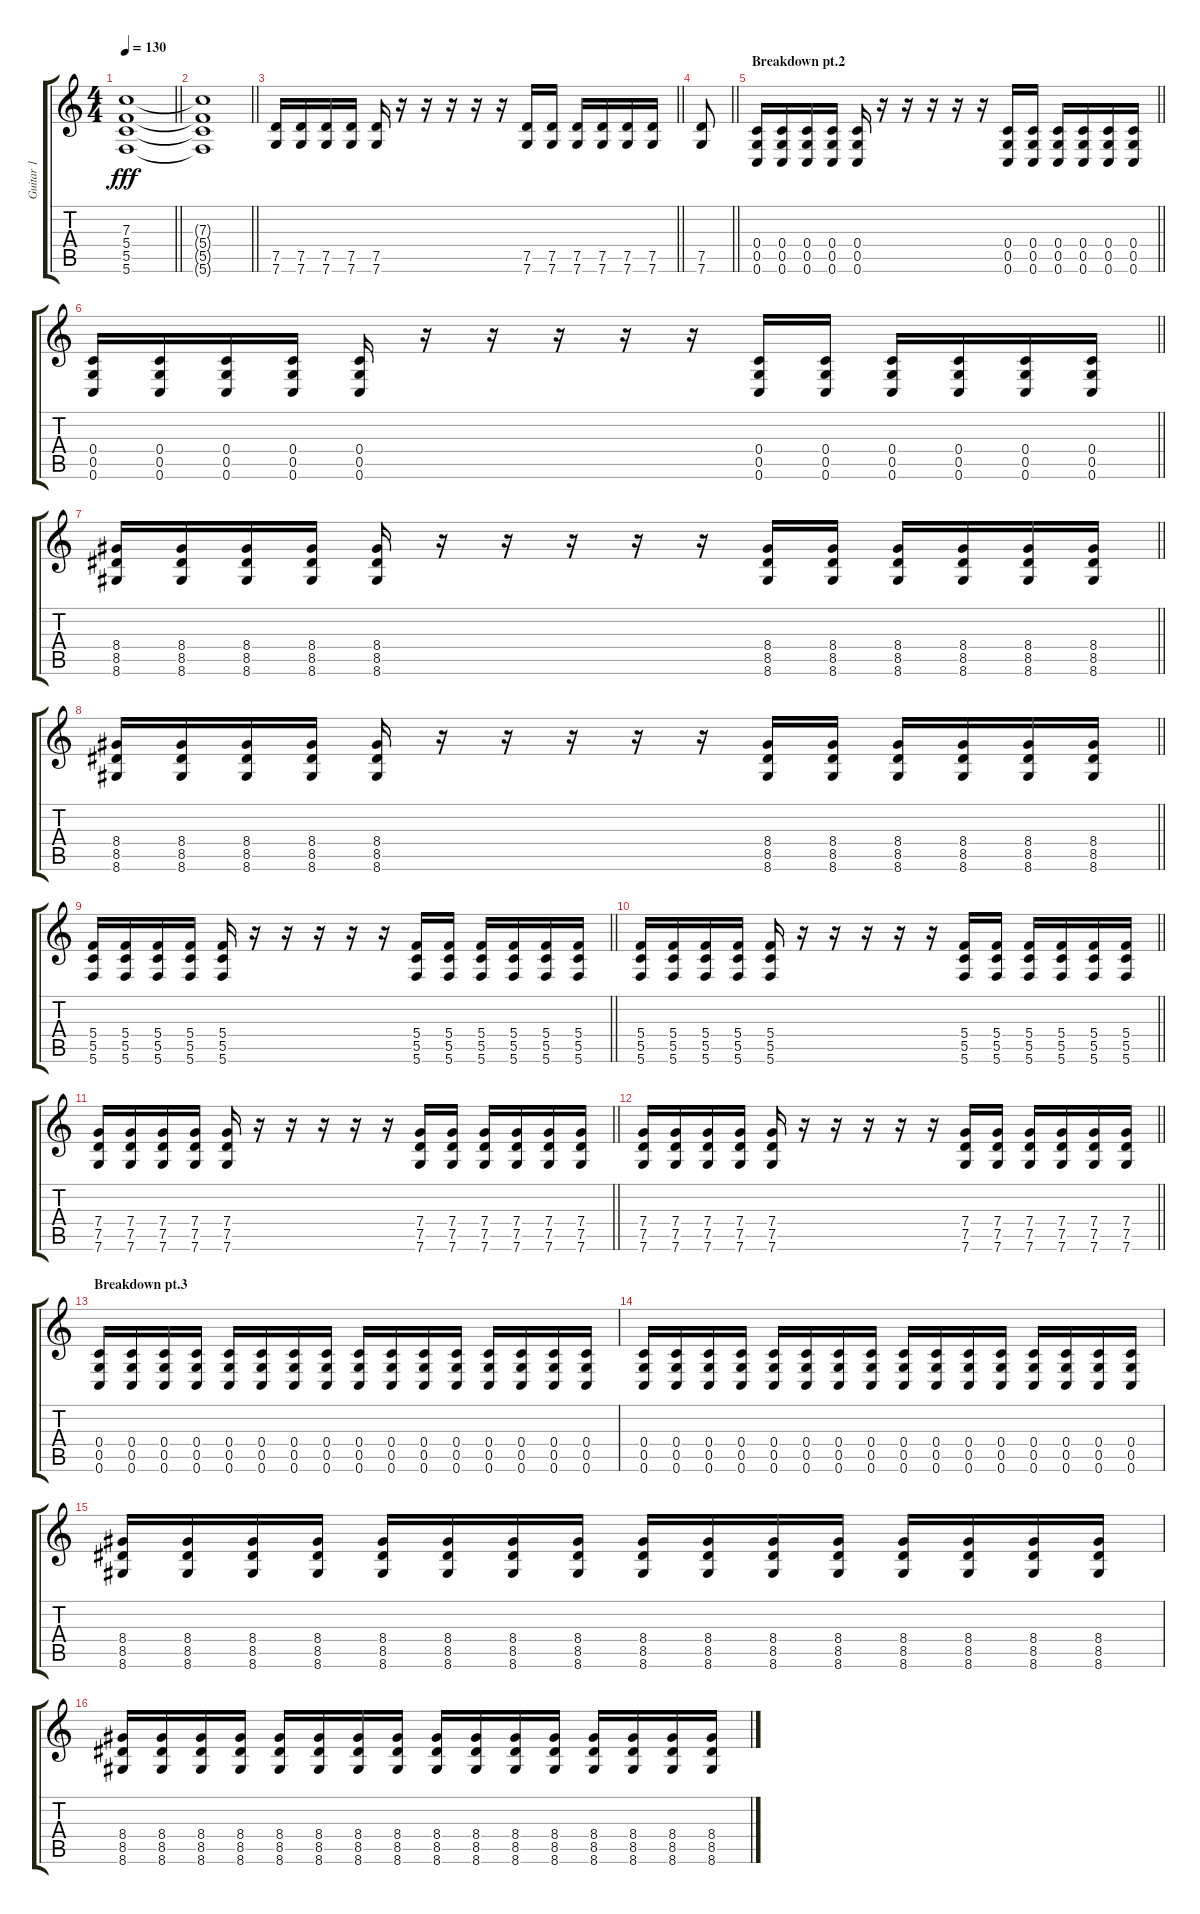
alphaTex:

\track ("Guitar 1" "Guitar 1") {instrument overdrivenguitar}
\staff {score tabs}
\tuning (D4 A3 F3 C3 G2 C2) {hide}
\ts (4 4)
\tempo 130
\clef g2
\barLineRight lightlight
\ks c
(7.3 5.4 5.5 5.6).1{dy fff} |
\barLineRight lightlight
(7.3{t} 5.4{t} 5.5{t} 5.6{t}).1 |
\barLineRight lightlight
(7.5 7.6).16 (7.5 7.6).16 (7.5 7.6).16 (7.5 7.6).16 (7.5 7.6).16 r.16 r.16 r.16 r.16 r.16 (7.5 7.6).16 (7.5 7.6).16 (7.5 7.6).16 (7.5 7.6).16 (7.5 7.6).16 (7.5 7.6).16 |
\barLineRight lightlight
(7.5 7.6).8 |
\section ("" "Breakdown pt.2")
\barLineRight lightlight
(0.4 0.5 0.6).16 (0.4 0.5 0.6).16 (0.4 0.5 0.6).16 (0.4 0.5 0.6).16 (0.4 0.5 0.6).16 r.16 r.16 r.16 r.16 r.16 (0.4 0.5 0.6).16 (0.4 0.5 0.6).16 (0.4 0.5 0.6).16 (0.4 0.5 0.6).16 (0.4 0.5 0.6).16 (0.4 0.5 0.6).16 |
\barLineRight lightlight
(0.4 0.5 0.6).16 (0.4 0.5 0.6).16 (0.4 0.5 0.6).16 (0.4 0.5 0.6).16 (0.4 0.5 0.6).16 r.16 r.16 r.16 r.16 r.16 (0.4 0.5 0.6).16 (0.4 0.5 0.6).16 (0.4 0.5 0.6).16 (0.4 0.5 0.6).16 (0.4 0.5 0.6).16 (0.4 0.5 0.6).16 |
\barLineRight lightlight
(8.4 8.5 8.6).16 (8.4 8.5 8.6).16 (8.4 8.5 8.6).16 (8.4 8.5 8.6).16 (8.4 8.5 8.6).16 r.16 r.16 r.16 r.16 r.16 (8.4 8.5 8.6).16 (8.4 8.5 8.6).16 (8.4 8.5 8.6).16 (8.4 8.5 8.6).16 (8.4 8.5 8.6).16 (8.4 8.5 8.6).16 |
\barLineRight lightlight
(8.4 8.5 8.6).16 (8.4 8.5 8.6).16 (8.4 8.5 8.6).16 (8.4 8.5 8.6).16 (8.4 8.5 8.6).16 r.16 r.16 r.16 r.16 r.16 (8.4 8.5 8.6).16 (8.4 8.5 8.6).16 (8.4 8.5 8.6).16 (8.4 8.5 8.6).16 (8.4 8.5 8.6).16 (8.4 8.5 8.6).16 |
\barLineRight lightlight
(5.4 5.5 5.6).16 (5.4 5.5 5.6).16 (5.4 5.5 5.6).16 (5.4 5.5 5.6).16 (5.4 5.5 5.6).16 r.16 r.16 r.16 r.16 r.16 (5.4 5.5 5.6).16 (5.4 5.5 5.6).16 (5.4 5.5 5.6).16 (5.4 5.5 5.6).16 (5.4 5.5 5.6).16 (5.4 5.5 5.6).16 |
\barLineRight lightlight
(5.4 5.5 5.6).16 (5.4 5.5 5.6).16 (5.4 5.5 5.6).16 (5.4 5.5 5.6).16 (5.4 5.5 5.6).16 r.16 r.16 r.16 r.16 r.16 (5.4 5.5 5.6).16 (5.4 5.5 5.6).16 (5.4 5.5 5.6).16 (5.4 5.5 5.6).16 (5.4 5.5 5.6).16 (5.4 5.5 5.6).16 |
\barLineRight lightlight
(7.4 7.5 7.6).16 (7.4 7.5 7.6).16 (7.4 7.5 7.6).16 (7.4 7.5 7.6).16 (7.4 7.5 7.6).16 r.16 r.16 r.16 r.16 r.16 (7.4 7.5 7.6).16 (7.4 7.5 7.6).16 (7.4 7.5 7.6).16 (7.4 7.5 7.6).16 (7.4 7.5 7.6).16 (7.4 7.5 7.6).16 |
\barLineRight lightlight
(7.4 7.5 7.6).16 (7.4 7.5 7.6).16 (7.4 7.5 7.6).16 (7.4 7.5 7.6).16 (7.4 7.5 7.6).16 r.16 r.16 r.16 r.16 r.16 (7.4 7.5 7.6).16 (7.4 7.5 7.6).16 (7.4 7.5 7.6).16 (7.4 7.5 7.6).16 (7.4 7.5 7.6).16 (7.4 7.5 7.6).16 |
\section ("" "Breakdown pt.3")
(0.4 0.5 0.6).16 (0.4 0.5 0.6).16 (0.4 0.5 0.6).16 (0.4 0.5 0.6).16 (0.4 0.5 0.6).16 (0.4 0.5 0.6).16 (0.4 0.5 0.6).16 (0.4 0.5 0.6).16 (0.4 0.5 0.6).16 (0.4 0.5 0.6).16 (0.4 0.5 0.6).16 (0.4 0.5 0.6).16 (0.4 0.5 0.6).16 (0.4 0.5 0.6).16 (0.4 0.5 0.6).16 (0.4 0.5 0.6).16 |
(0.4 0.5 0.6).16 (0.4 0.5 0.6).16 (0.4 0.5 0.6).16 (0.4 0.5 0.6).16 (0.4 0.5 0.6).16 (0.4 0.5 0.6).16 (0.4 0.5 0.6).16 (0.4 0.5 0.6).16 (0.4 0.5 0.6).16 (0.4 0.5 0.6).16 (0.4 0.5 0.6).16 (0.4 0.5 0.6).16 (0.4 0.5 0.6).16 (0.4 0.5 0.6).16 (0.4 0.5 0.6).16 (0.4 0.5 0.6).16 |
(8.4 8.5 8.6).16 (8.4 8.5 8.6).16 (8.4 8.5 8.6).16 (8.4 8.5 8.6).16 (8.4 8.5 8.6).16 (8.4 8.5 8.6).16 (8.4 8.5 8.6).16 (8.4 8.5 8.6).16 (8.4 8.5 8.6).16 (8.4 8.5 8.6).16 (8.4 8.5 8.6).16 (8.4 8.5 8.6).16 (8.4 8.5 8.6).16 (8.4 8.5 8.6).16 (8.4 8.5 8.6).16 (8.4 8.5 8.6).16 |
(8.4 8.5 8.6).16 (8.4 8.5 8.6).16 (8.4 8.5 8.6).16 (8.4 8.5 8.6).16 (8.4 8.5 8.6).16 (8.4 8.5 8.6).16 (8.4 8.5 8.6).16 (8.4 8.5 8.6).16 (8.4 8.5 8.6).16 (8.4 8.5 8.6).16 (8.4 8.5 8.6).16 (8.4 8.5 8.6).16 (8.4 8.5 8.6).16 (8.4 8.5 8.6).16 (8.4 8.5 8.6).16 (8.4 8.5 8.6).16
